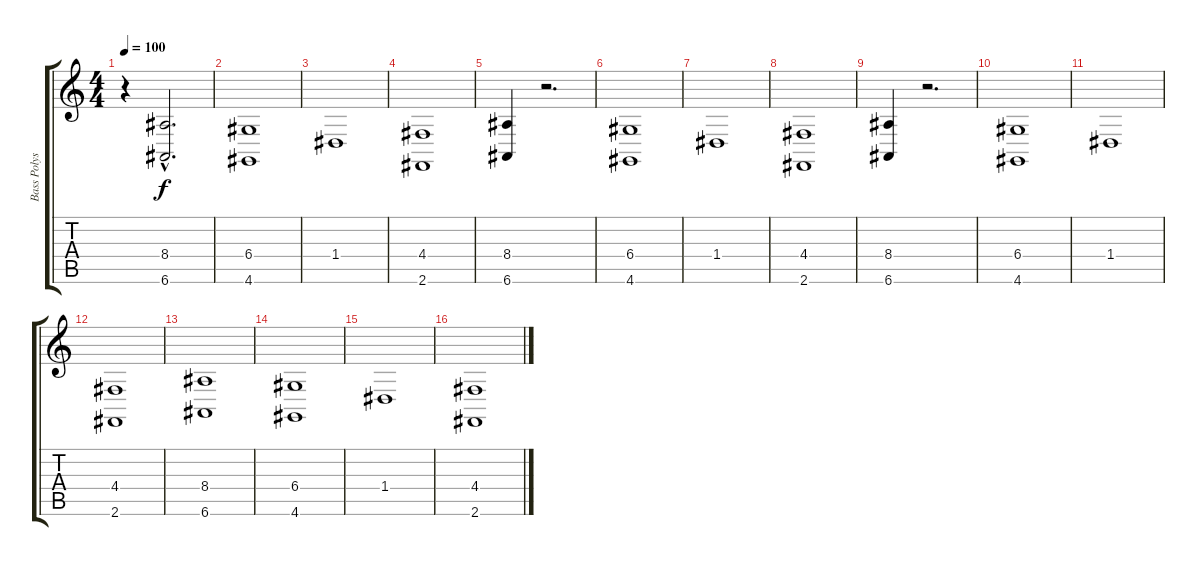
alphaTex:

\track ("Bass Polysynth" "Bass Polys") {instrument pad3polysynth}
\staff {score tabs}
\tuning (E4 B3 G3 D3 A2 E2) {hide}
\ts (4 4)
\tempo 100
\clef g2
\ks c
r.4{dy f} (8.4{hac} 6.6{hac}).2{d} |
(6.4 4.6).1 |
1.4.1 |
(4.4 2.6).1 |
(8.4 6.6).4 r.2{d} |
(6.4 4.6).1 |
1.4.1 |
(4.4 2.6).1 |
(8.4 6.6).4 r.2{d} |
(6.4 4.6).1 |
1.4.1 |
(4.4 2.6).1 |
(8.4 6.6).1 |
(6.4 4.6).1 |
1.4.1 |
(4.4 2.6).1
